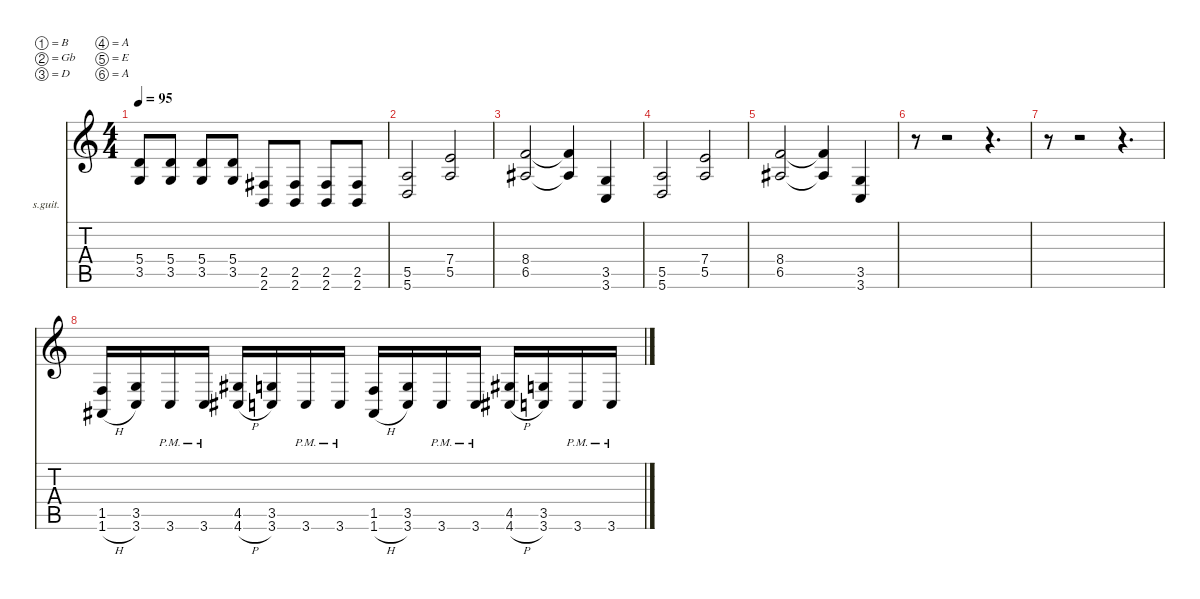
\defaultSystemsLayout 2
\hideDynamics
\bracketExtendMode nobrackets
\firstSystemTrackNameOrientation horizontal
\otherSystemsTrackNameOrientation horizontal
\track ("Lead Guitar" "s.guit.") {instrument acousticguitarsteel}
\staff {score tabs}
\tuning (B3 Gb3 D3 A2 E2 A1)
\ts (4 4)
\scale
1.03043
\tempo 95
\accidentals auto
\clef g2
\ottava regular
\simile none
\ks c
(5.4 3.5).8{dy f beam Up} (5.4 3.5).8{beam Up} (5.4 3.5).8{beam Up} (5.4 3.5).8{beam Up} (2.5{acc #} 2.6).8{beam Up} (2.5{acc #} 2.6).8{beam Up} (2.5{acc #} 2.6).8{beam Up} (2.5{acc #} 2.6).8{beam Up} |
\scale
0.969568 (5.5 5.6).2{beam Up} (7.4 5.5).2{beam Up} |
\scale
1.02254 (8.4 6.5{acc #}).2{beam Up} (8.4{t} 6.5{t acc #}).4{beam Up} (3.5 3.6).4{beam Up} |
\scale
0.977463 (5.5 5.6).2{beam Up} (7.4 5.5).2{beam Up} |
\scale
1.02254 (8.4 6.5{acc #}).2{beam Up} (8.4{t} 6.5{t acc #}).4{beam Up} (3.5 3.6).4{beam Up} |
\scale
0.977463 r.8{beam Down} r.2{beam Down} r.4{d beam Down} |
\scale
1.03833 r.8{beam Down} r.2{beam Down} r.4{d beam Down} |
\scale
0.961674 (1.5 1.6{h acc #}).16{instrument distortionguitar beam Up} (3.5 3.6).16{beam Up} 3.6{pm}.16{beam Up} 3.6{pm}.16{beam Up} (4.5{acc #} 4.6{h acc #}).16{beam Up} (3.5 3.6).16{beam Up} 3.6{pm}.16{beam Up} 3.6{pm}.16{beam Up} (1.5 1.6{h acc #}).16{beam Up} (3.5 3.6).16{beam Up} 3.6{pm}.16{beam Up} 3.6{pm}.16{beam Up} (4.5{acc #} 4.6{h acc #}).16{beam Up} (3.5 3.6).16{beam Up} 3.6{pm}.16{beam Up} 3.6{pm}.16{beam Up}
